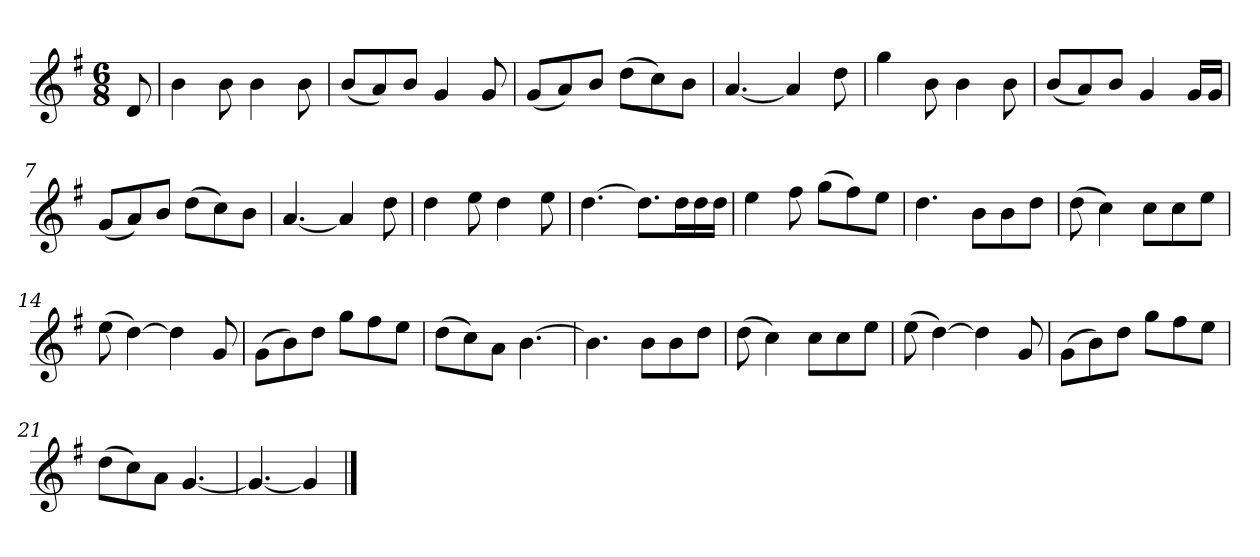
**kern
*part1
*staff1
*k[f#]
*M6/8
*MM120
=
8d
=1
4b
8b
4b
8b
=2
(8bL
8a)
8bJ
4g
8g
=3
(8gL
8a)
8bJ
(8ddL
8cc)
8bJ
=4
[4.a
4a]
8dd
=5
4gg
8b
4b
8b
=6
(8bL
8a)
8bJ
4g
16gLL
16gJJ
=7
(8gL
8a)
8bJ
(8ddL
8cc)
8bJ
=8
[4.a
4a]
8dd
=9
4dd
8ee
4dd
8ee
=10
[4.dd
8.ddL]
16ddL
16dd
16ddJJ
=11
4ee
8ff#
(8ggL
8ff#)
8eeJ
=12
4.dd
8bL
8b
8ddJ
=13
(8dd
4cc)
8ccL
8cc
8eeJ
=14
(8ee
[4dd)
4dd]
8g
=15
(8gL
8b)
8ddJ
8ggL
8ff#
8eeJ
=16
(8ddL
8cc)
8aJ
[4.b
=17
4.b]
8bL
8b
8ddJ
=18
(8dd
4cc)
8ccL
8cc
8eeJ
=19
(8ee
[4dd)
4dd]
8g
=20
(8gL
8b)
8ddJ
8ggL
8ff#
8eeJ
=21
(8ddL
8cc)
8aJ
[4.g
=22
4.g_
4g]
==
*-
